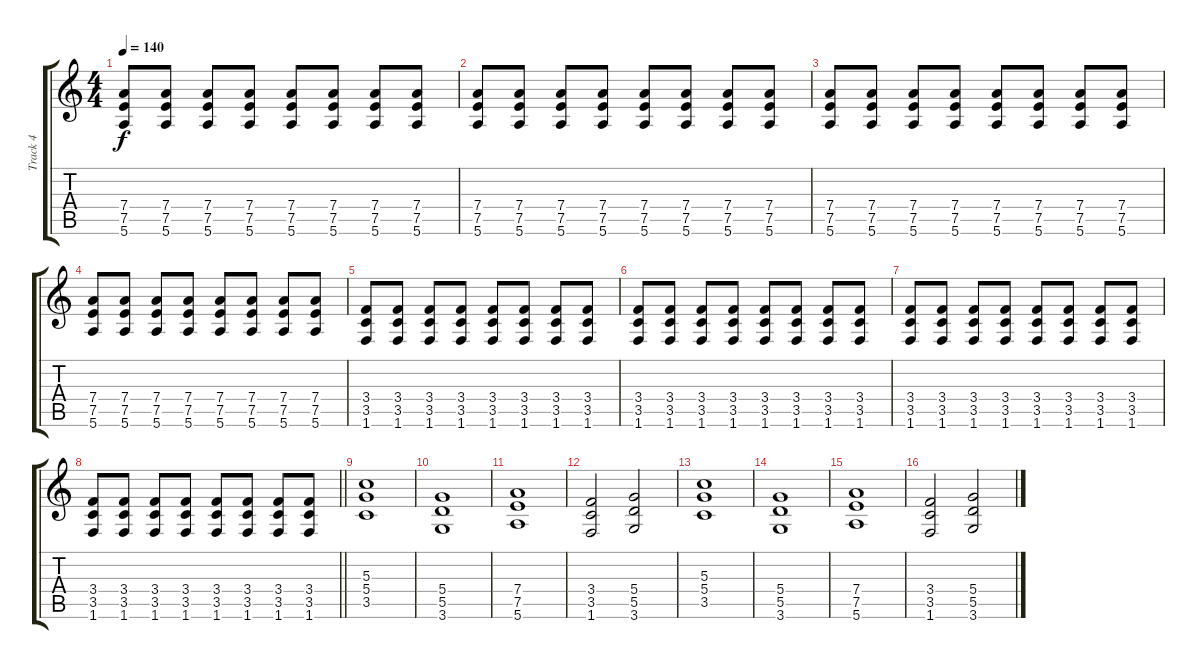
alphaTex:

\track ("Track 4" "Track 4") {instrument overdrivenguitar}
\staff {score tabs}
\tuning (E4 B3 G3 D3 A2 E2) {hide}
\ts (4 4)
\tempo 140
\clef g2
\ks c
(7.4 7.5 5.6).8{dy f} (7.4 7.5 5.6).8 (7.4 7.5 5.6).8 (7.4 7.5 5.6).8 (7.4 7.5 5.6).8 (7.4 7.5 5.6).8 (7.4 7.5 5.6).8 (7.4 7.5 5.6).8 |
(7.4 7.5 5.6).8 (7.4 7.5 5.6).8 (7.4 7.5 5.6).8 (7.4 7.5 5.6).8 (7.4 7.5 5.6).8 (7.4 7.5 5.6).8 (7.4 7.5 5.6).8 (7.4 7.5 5.6).8 |
(7.4 7.5 5.6).8 (7.4 7.5 5.6).8 (7.4 7.5 5.6).8 (7.4 7.5 5.6).8 (7.4 7.5 5.6).8 (7.4 7.5 5.6).8 (7.4 7.5 5.6).8 (7.4 7.5 5.6).8 |
(7.4 7.5 5.6).8 (7.4 7.5 5.6).8 (7.4 7.5 5.6).8 (7.4 7.5 5.6).8 (7.4 7.5 5.6).8 (7.4 7.5 5.6).8 (7.4 7.5 5.6).8 (7.4 7.5 5.6).8 |
(3.4 3.5 1.6).8 (3.4 3.5 1.6).8 (3.4 3.5 1.6).8 (3.4 3.5 1.6).8 (3.4 3.5 1.6).8 (3.4 3.5 1.6).8 (3.4 3.5 1.6).8 (3.4 3.5 1.6).8 |
(3.4 3.5 1.6).8 (3.4 3.5 1.6).8 (3.4 3.5 1.6).8 (3.4 3.5 1.6).8 (3.4 3.5 1.6).8 (3.4 3.5 1.6).8 (3.4 3.5 1.6).8 (3.4 3.5 1.6).8 |
(3.4 3.5 1.6).8 (3.4 3.5 1.6).8 (3.4 3.5 1.6).8 (3.4 3.5 1.6).8 (3.4 3.5 1.6).8 (3.4 3.5 1.6).8 (3.4 3.5 1.6).8 (3.4 3.5 1.6).8 |
\barLineRight lightlight
(3.4 3.5 1.6).8 (3.4 3.5 1.6).8 (3.4 3.5 1.6).8 (3.4 3.5 1.6).8 (3.4 3.5 1.6).8 (3.4 3.5 1.6).8 (3.4 3.5 1.6).8 (3.4 3.5 1.6).8 |
(5.3 5.4 3.5).1 |
(5.4 5.5 3.6).1 |
(7.4 7.5 5.6).1 |
(3.4 3.5 1.6).2 (5.4 5.5 3.6).2 |
(5.3 5.4 3.5).1 |
(5.4 5.5 3.6).1 |
(7.4 7.5 5.6).1 |
(3.4 3.5 1.6).2 (5.4 5.5 3.6).2
